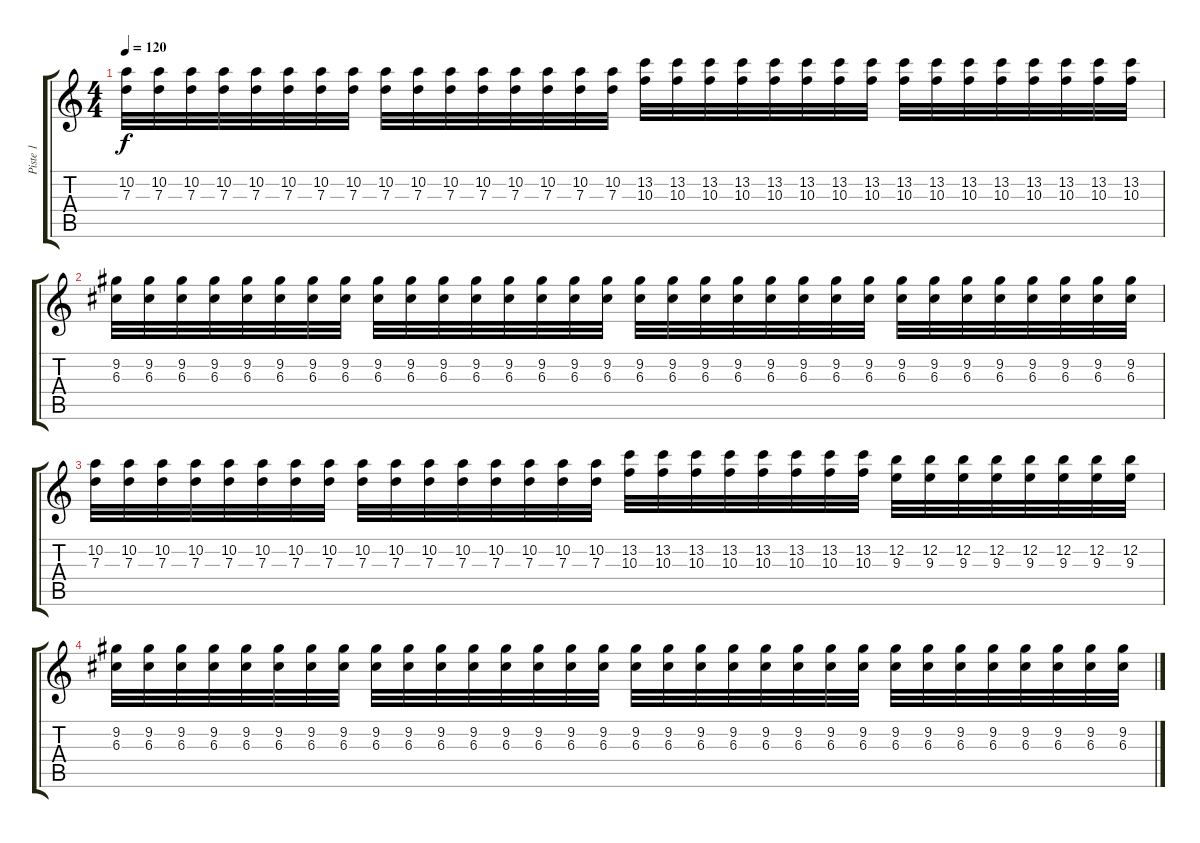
\track ("Piste 1" "Piste 1") {instrument distortionguitar}
\staff {score tabs}
\tuning (E4 B3 G3 D3 A2 E2) {hide}
\ts (4 4)
\tempo 120
\clef g2
\ks c
(10.2 7.3).32{dy f volume 5} (10.2 7.3).32 (10.2 7.3).32 (10.2 7.3).32 (10.2 7.3).32 (10.2 7.3).32 (10.2 7.3).32 (10.2 7.3).32 (10.2 7.3).32 (10.2 7.3).32 (10.2 7.3).32 (10.2 7.3).32 (10.2 7.3).32 (10.2 7.3).32 (10.2 7.3).32 (10.2 7.3).32 (13.2 10.3).32 (13.2 10.3).32 (13.2 10.3).32 (13.2 10.3).32 (13.2 10.3).32 (13.2 10.3).32 (13.2 10.3).32 (13.2 10.3).32 (13.2 10.3).32 (13.2 10.3).32 (13.2 10.3).32 (13.2 10.3).32 (13.2 10.3).32 (13.2 10.3).32 (13.2 10.3).32 (13.2 10.3).32 |
(9.2 6.3).32 (9.2 6.3).32 (9.2 6.3).32 (9.2 6.3).32 (9.2 6.3).32 (9.2 6.3).32 (9.2 6.3).32 (9.2 6.3).32 (9.2 6.3).32 (9.2 6.3).32 (9.2 6.3).32 (9.2 6.3).32 (9.2 6.3).32 (9.2 6.3).32 (9.2 6.3).32 (9.2 6.3).32 (9.2 6.3).32 (9.2 6.3).32 (9.2 6.3).32 (9.2 6.3).32 (9.2 6.3).32 (9.2 6.3).32 (9.2 6.3).32 (9.2 6.3).32 (9.2 6.3).32 (9.2 6.3).32 (9.2 6.3).32 (9.2 6.3).32 (9.2 6.3).32 (9.2 6.3).32 (9.2 6.3).32 (9.2 6.3).32 |
(10.2 7.3).32 (10.2 7.3).32 (10.2 7.3).32 (10.2 7.3).32 (10.2 7.3).32 (10.2 7.3).32 (10.2 7.3).32 (10.2 7.3).32 (10.2 7.3).32 (10.2 7.3).32 (10.2 7.3).32 (10.2 7.3).32 (10.2 7.3).32 (10.2 7.3).32 (10.2 7.3).32 (10.2 7.3).32 (13.2 10.3).32 (13.2 10.3).32 (13.2 10.3).32 (13.2 10.3).32 (13.2 10.3).32 (13.2 10.3).32 (13.2 10.3).32 (13.2 10.3).32 (12.2 9.3).32 (12.2 9.3).32 (12.2 9.3).32 (12.2 9.3).32 (12.2 9.3).32 (12.2 9.3).32 (12.2 9.3).32 (12.2 9.3).32 |
(9.2 6.3).32 (9.2 6.3).32 (9.2 6.3).32 (9.2 6.3).32 (9.2 6.3).32 (9.2 6.3).32 (9.2 6.3).32 (9.2 6.3).32 (9.2 6.3).32 (9.2 6.3).32 (9.2 6.3).32 (9.2 6.3).32 (9.2 6.3).32 (9.2 6.3).32 (9.2 6.3).32 (9.2 6.3).32 (9.2 6.3).32 (9.2 6.3).32 (9.2 6.3).32 (9.2 6.3).32 (9.2 6.3).32 (9.2 6.3).32 (9.2 6.3).32 (9.2 6.3).32 (9.2 6.3).32 (9.2 6.3).32 (9.2 6.3).32 (9.2 6.3).32 (9.2 6.3).32 (9.2 6.3).32 (9.2 6.3).32 (9.2 6.3).32
